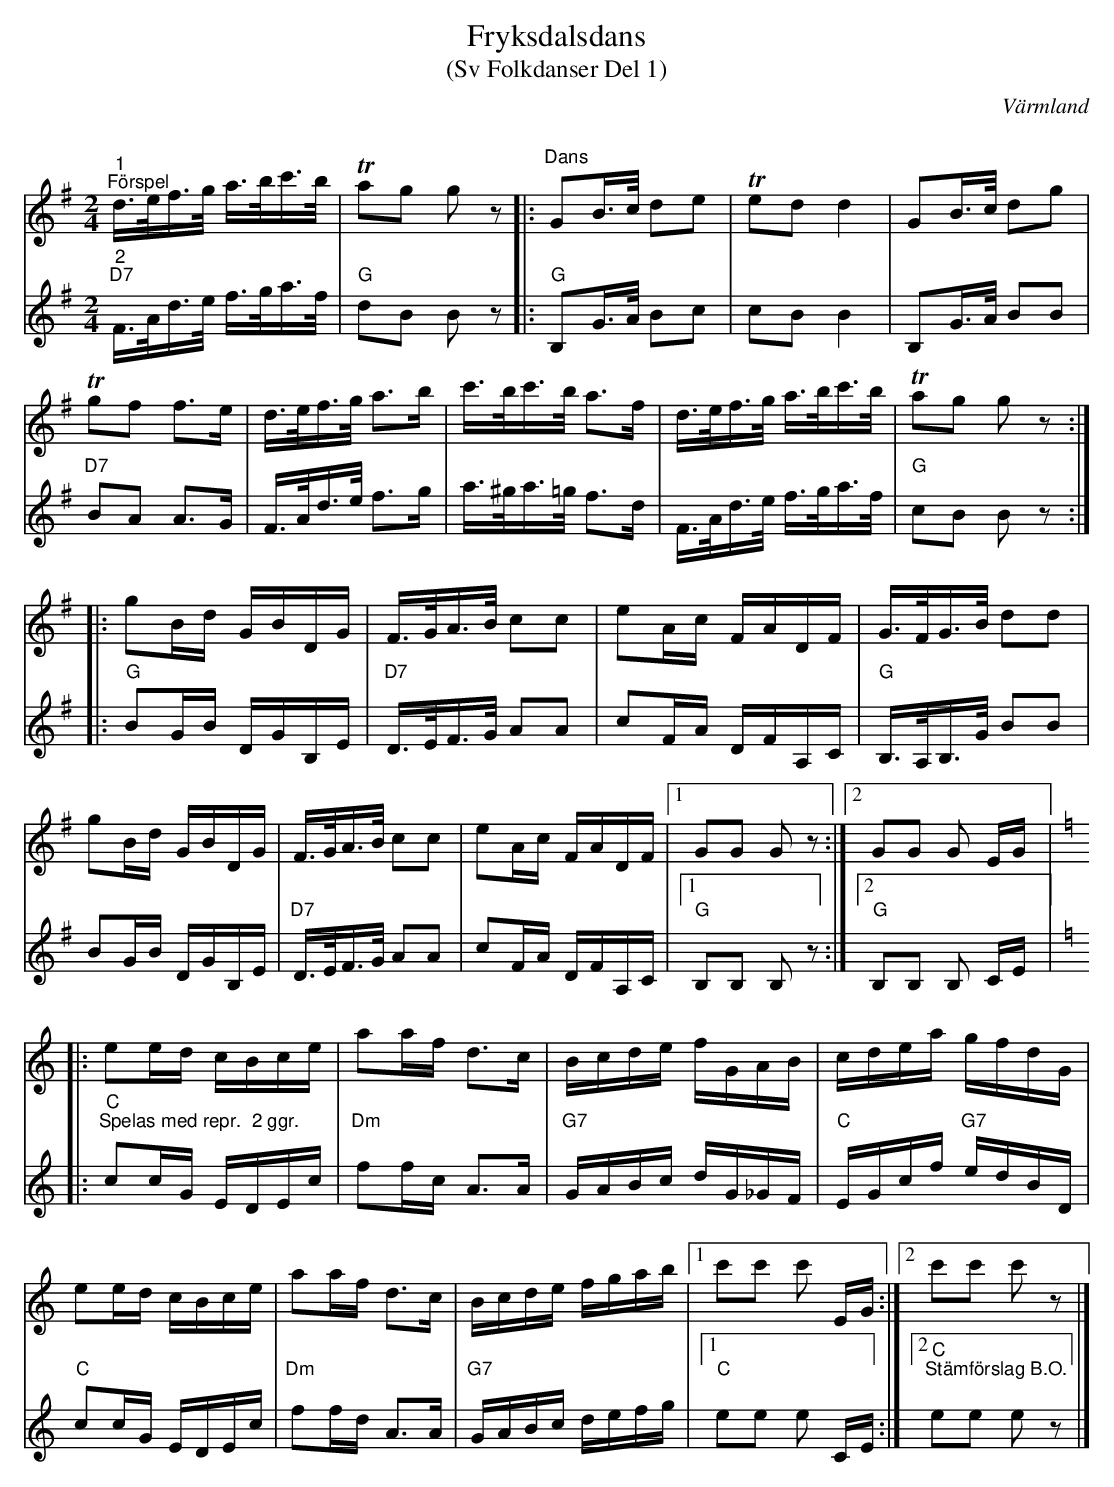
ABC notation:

X:1
T:Fryksdalsdans
T:(Sv Folkdanser Del 1)
O:Värmland
Q:100
L:1/16
M:2/4
K:G
V:1
"^1""^Förspel" d>ef>g a>bc'>b |!trill! a2g2 g2 z2 |:[K:G]"^Dans" G2B>c d2e2 | !trill! e2d2 d4 | G2B>c d2g2 |
!trill! g2f2 f2>e2 | d>ef>g a2>b2 | c'>bc'>b a2>f2 | d>ef>g a>bc'>b | !trill! a2g2 g2 z2 ::
g2Bd GBDG | F>GA>B c2c2 | e2Ac FADF | G>FG>B d2d2 |
g2Bd GBDG | F>GA>B c2c2 | e2Ac FADF |1 G2G2 G2 z2 :|2 G2G2 G2 EG |:
[K:C] e2ed cBce | a2af d2>c2 | Bcde fGAB | cdea gfdG |
e2ed cBce | a2af d2>c2 | Bcde fgab |1 c'2c'2 c'2 EG :|2 c'2c'2 c'2 z2 |]
V:2
"^2""D7" F>Ad>e f>ga>f |"G" d2B2 B2 z2 |:[K:G]"G" B,2G>A B2c2 | c2B2 B4 | B,2G>A B2B2 |
"D7" B2A2 A2>G2 | F>Ad>e f2>g2 | a>^ga>=g f2>d2 | F>Ad>e f>ga>f | "G" c2B2 B2 z2 ::
"G" B2GB DGB,E |"D7" D>EF>G A2A2 | c2FA DFA,C | "G" B,>A,B,>G B2B2 |
B2GB DGB,E |"D7" D>EF>G A2A2 | c2FA DFA,C |1 "G" B,2B,2 B,2 z2 :|2 "G" B,2B,2 B,2 CE |:
[K:C]"C" "^Spelas med repr.  2 ggr." c2cG EDEc |"Dm" f2fc A2>A2 |"G7" GABc dG_GF | "C" EGcf"G7" edBD |
"C" c2cG EDEc |"Dm" f2fd A2>A2 | "G7" GABc defg |1"C" e2e2 e2 CE :|2"C" "^Stämförslag B.O."e2e2 e2 z2 |]
